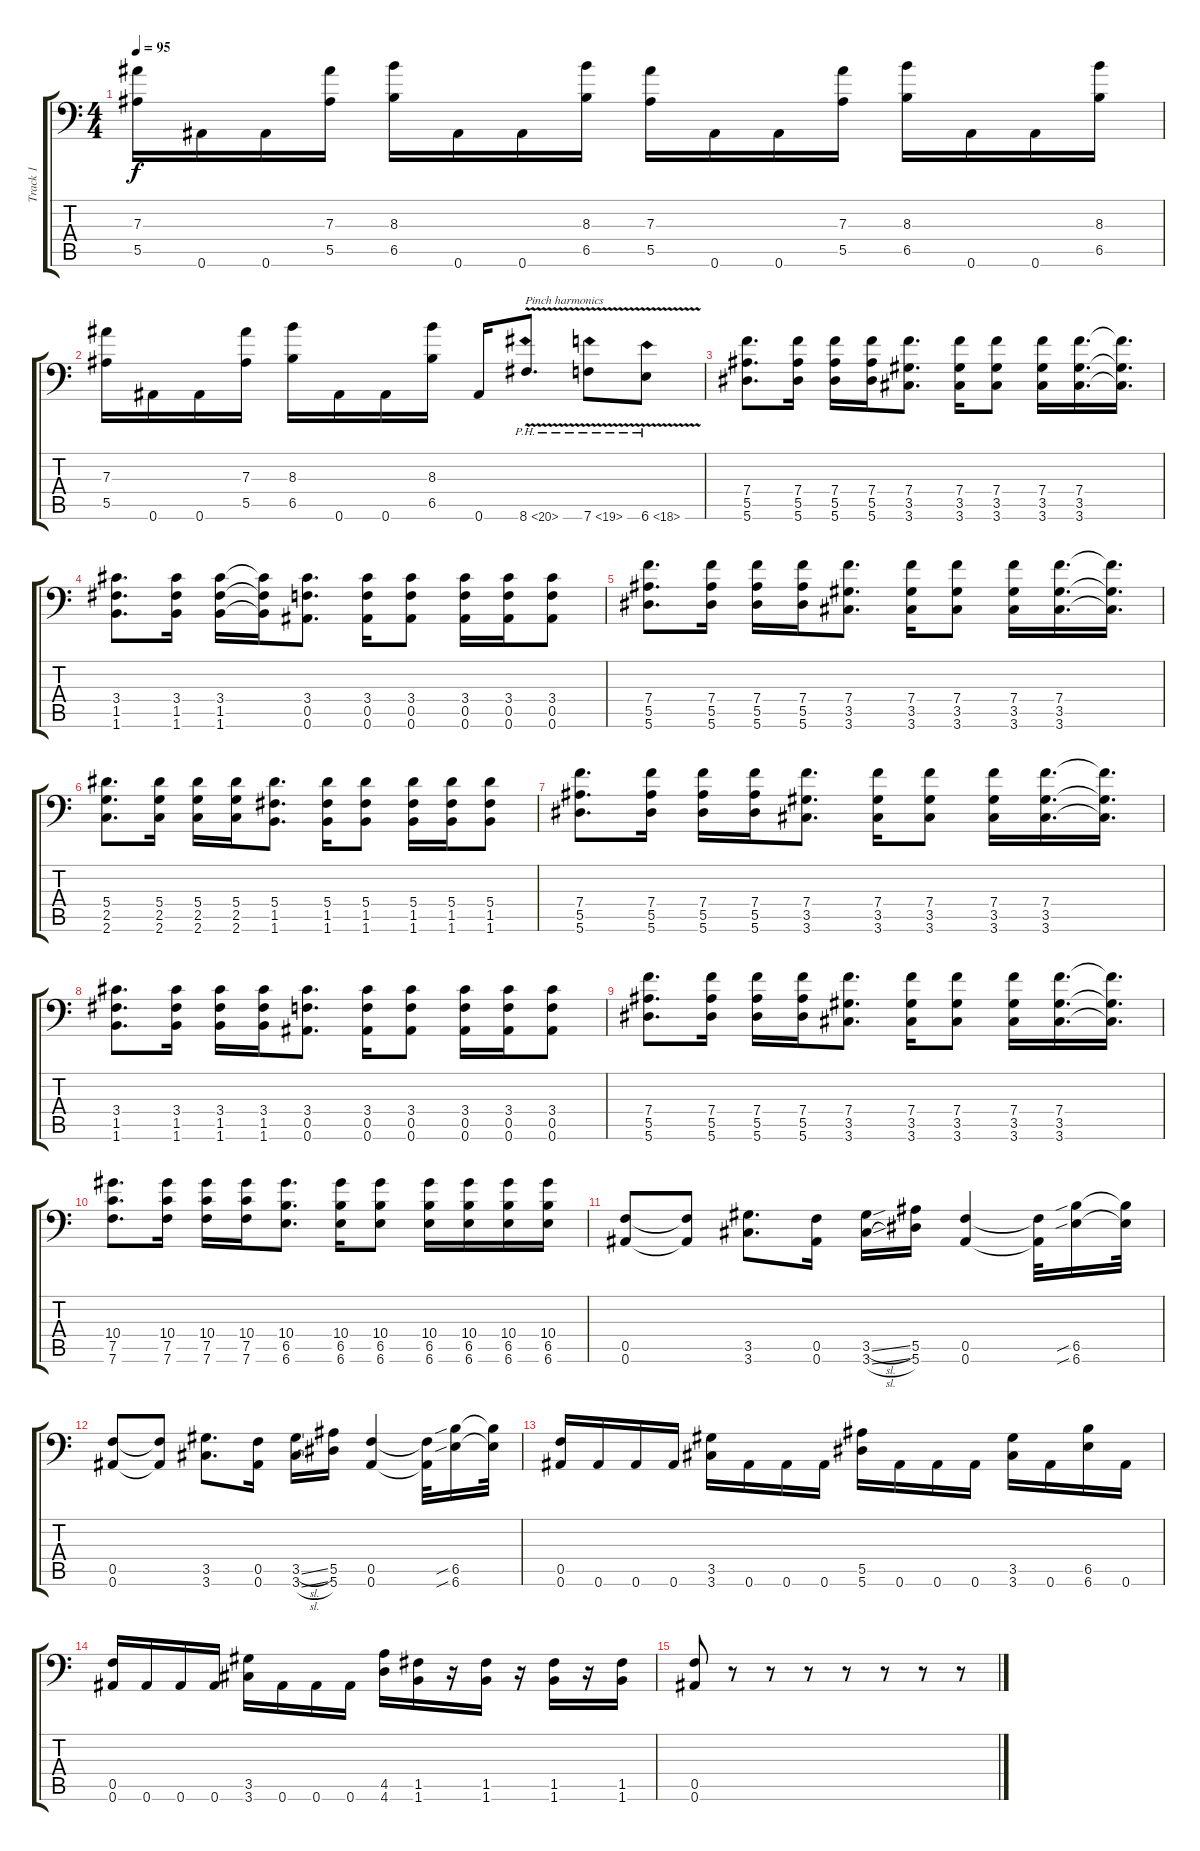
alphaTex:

\track ("Track 1" "Track 1") {instrument distortionguitar}
\staff {score tabs}
\tuning (C4 G3 Eb3 Bb2 F2 Bb1) {hide}
\ts (4 4)
\tempo 95
\clef f4
\ks c
(7.3 5.5).16{dy f} 0.6.16 0.6.16 (7.3 5.5).16 (8.3 6.5).16 0.6.16 0.6.16 (8.3 6.5).16 (7.3 5.5).16 0.6.16 0.6.16 (7.3 5.5).16 (8.3 6.5).16 0.6.16 0.6.16 (8.3 6.5).16 |
(7.3 5.5).16 0.6.16 0.6.16 (7.3 5.5).16 (8.3 6.5).16 0.6.16 0.6.16 (8.3 6.5).16 0.6.16 8.6{ph 12 v}.8{d txt "Pinch harmonics"} 7.6{ph 12 v}.8 6.6{ph 12 v}.8 |
(7.4 5.5 5.6).8{d} (7.4 5.5 5.6).16 (7.4 5.5 5.6).16 (7.4 5.5 5.6).16 (7.4 3.5 3.6).8{d} (7.4 3.5 3.6).16 (7.4 3.5 3.6).8 (7.4 3.5 3.6).16 (7.4 3.5 3.6).16{d} (7.4{t} 3.5{t} 3.6{t}).16{d} |
(3.4 1.5 1.6).8{d} (3.4 1.5 1.6).16 (3.4 1.5 1.6).16 (3.4{t} 1.5{t} 1.6{t}).16 (3.4 0.5 0.6).8{d} (3.4 0.5 0.6).16 (3.4 0.5 0.6).8 (3.4 0.5 0.6).16 (3.4 0.5 0.6).16 (3.4 0.5 0.6).8 |
(7.4 5.5 5.6).8{d} (7.4 5.5 5.6).16 (7.4 5.5 5.6).16 (7.4 5.5 5.6).16 (7.4 3.5 3.6).8{d} (7.4 3.5 3.6).16 (7.4 3.5 3.6).8 (7.4 3.5 3.6).16 (7.4 3.5 3.6).16{d} (7.4{t} 3.5{t} 3.6{t}).16{d} |
(5.4 2.5 2.6).8{d} (5.4 2.5 2.6).16 (5.4 2.5 2.6).16 (5.4 2.5 2.6).16 (5.4 1.5 1.6).8{d} (5.4 1.5 1.6).16 (5.4 1.5 1.6).8 (5.4 1.5 1.6).16 (5.4 1.5 1.6).16 (5.4 1.5 1.6).8 |
(7.4 5.5 5.6).8{d} (7.4 5.5 5.6).16 (7.4 5.5 5.6).16 (7.4 5.5 5.6).16 (7.4 3.5 3.6).8{d} (7.4 3.5 3.6).16 (7.4 3.5 3.6).8 (7.4 3.5 3.6).16 (7.4 3.5 3.6).16{d} (7.4{t} 3.5{t} 3.6{t}).16{d} |
(3.4 1.5 1.6).8{d} (3.4 1.5 1.6).16 (3.4 1.5 1.6).16 (3.4 1.5 1.6).16 (3.4 0.5 0.6).8{d} (3.4 0.5 0.6).16 (3.4 0.5 0.6).8 (3.4 0.5 0.6).16 (3.4 0.5 0.6).16 (3.4 0.5 0.6).8 |
(7.4 5.5 5.6).8{d} (7.4 5.5 5.6).16 (7.4 5.5 5.6).16 (7.4 5.5 5.6).16 (7.4 3.5 3.6).8{d} (7.4 3.5 3.6).16 (7.4 3.5 3.6).8 (7.4 3.5 3.6).16 (7.4 3.5 3.6).16{d} (7.4{t} 3.5{t} 3.6{t}).16{d} |
(10.4 7.5 7.6).8{d} (10.4 7.5 7.6).16 (10.4 7.5 7.6).16 (10.4 7.5 7.6).16 (10.4 6.5 6.6).8{d} (10.4 6.5 6.6).16 (10.4 6.5 6.6).8 (10.4 6.5 6.6).16 (10.4 6.5 6.6).16 (10.4 6.5 6.6).16 (10.4 6.5 6.6).16 |
(0.5 0.6).8 (0.5{t} 0.6{t}).8 (3.5 3.6).8{d} (0.5 0.6).16 (3.5{sl} 3.6{sl}).16 (5.5 5.6).16 (0.5 0.6).4 (0.5{t} 0.6{t}).32 (6.5{sib} 6.6{sib}).16 (6.5{t} 6.6{t}).32 |
(0.5 0.6).8 (0.5{t} 0.6{t}).8 (3.5 3.6).8{d} (0.5 0.6).16 (3.5{sl} 3.6{sl}).16 (5.5 5.6).16 (0.5 0.6).4 (0.5{t} 0.6{t}).32 (6.5{sib} 6.6{sib}).16 (6.5{t} 6.6{t}).32 |
(0.5 0.6).16 0.6.16 0.6.16 0.6.16 (3.5 3.6).16 0.6.16 0.6.16 0.6.16 (5.5 5.6).16 0.6.16 0.6.16 0.6.16 (3.5 3.6).16 0.6.16 (6.5 6.6).16 0.6.16 |
(0.5 0.6).16 0.6.16 0.6.16 0.6.16 (3.5 3.6).16 0.6.16 0.6.16 0.6.16 (4.5 4.6).16 (1.5 1.6).16 r.16 (1.5 1.6).16 r.16 (1.5 1.6).16 r.16 (1.5 1.6).16 |
(0.5 0.6).8 r.8 r.8 r.8 r.8 r.8 r.8 r.8
